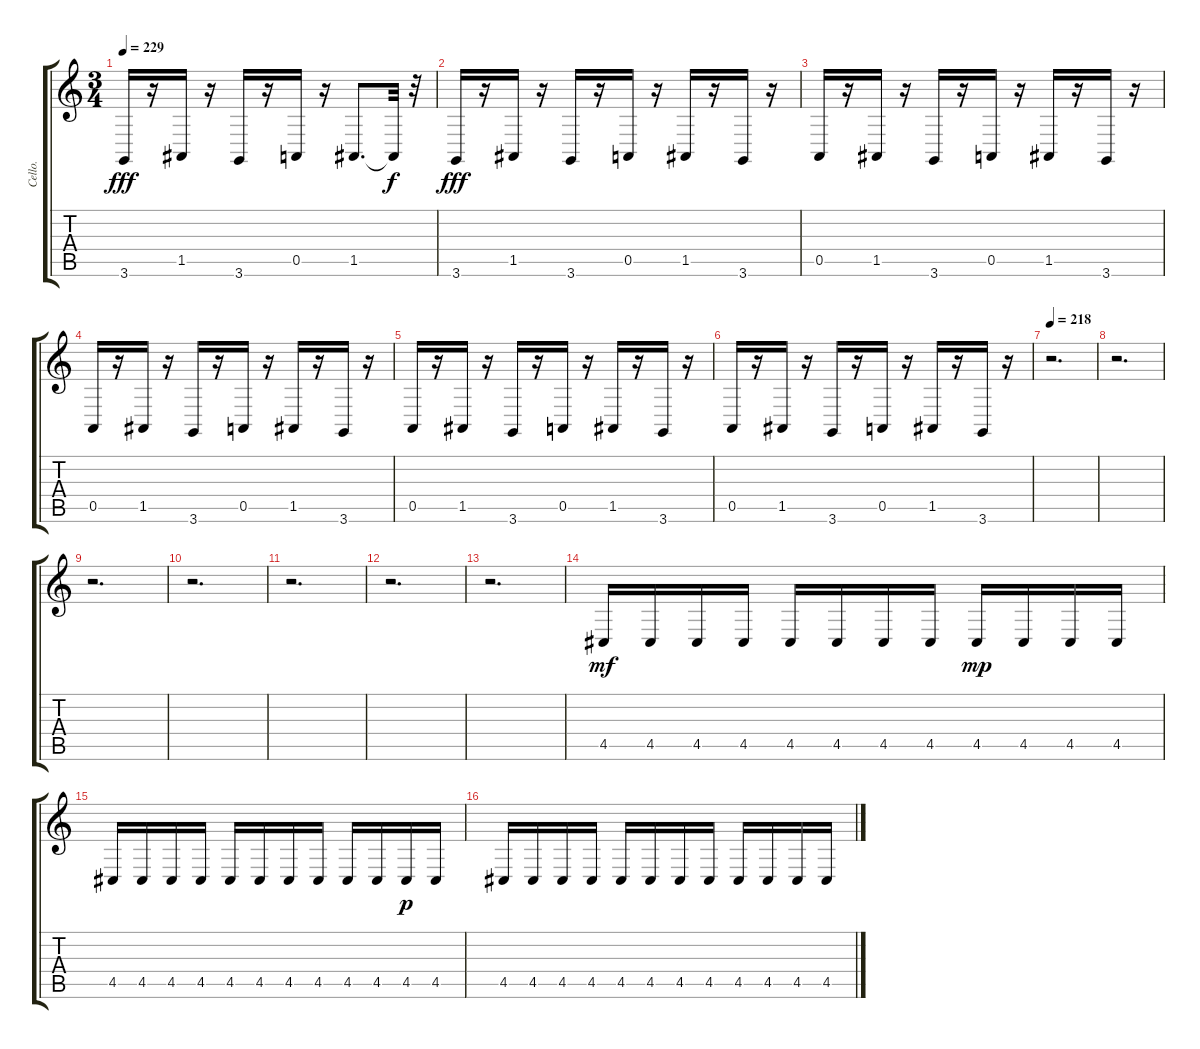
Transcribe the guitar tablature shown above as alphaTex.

\track ("Cello." "Cello.") {instrument pizzicatostrings}
\staff {score tabs}
\tuning (E4 B3 G3 D3 A2 E2) {hide}
\ts (3 4)
\tempo 229
\clef g2
\ks c
3.6.16{dy fff} r.16 1.5.16 r.16 3.6.16 r.16 0.5.16 r.16 1.5.8{d} 1.5{t}.32{dy f} r.32 |
3.6.16{dy fff} r.16 1.5.16 r.16 3.6.16 r.16 0.5.16 r.16 1.5.16 r.16 3.6.16 r.16 |
0.5.16 r.16 1.5.16 r.16 3.6.16 r.16 0.5.16 r.16 1.5.16 r.16 3.6.16 r.16 |
0.5.16 r.16 1.5.16 r.16 3.6.16 r.16 0.5.16 r.16 1.5.16 r.16 3.6.16 r.16 |
0.5.16 r.16 1.5.16 r.16 3.6.16 r.16 0.5.16 r.16 1.5.16 r.16 3.6.16 r.16 |
0.5.16 r.16 1.5.16 r.16 3.6.16 r.16 0.5.16 r.16 1.5.16 r.16 3.6.16 r.16 |
\tempo 218
r.2{d} |
r.2{d} |
r.2{d} |
r.2{d} |
r.2{d} |
r.2{d} |
r.2{d} |
4.5.16{dy mf} 4.5.16 4.5.16 4.5.16 4.5.16 4.5.16 4.5.16 4.5.16 4.5.16{dy mp} 4.5.16 4.5.16 4.5.16 |
4.5.16 4.5.16 4.5.16 4.5.16 4.5.16 4.5.16 4.5.16 4.5.16 4.5.16 4.5.16 4.5.16{dy p} 4.5.16 |
4.5.16 4.5.16 4.5.16 4.5.16 4.5.16 4.5.16 4.5.16 4.5.16 4.5.16 4.5.16 4.5.16 4.5.16
